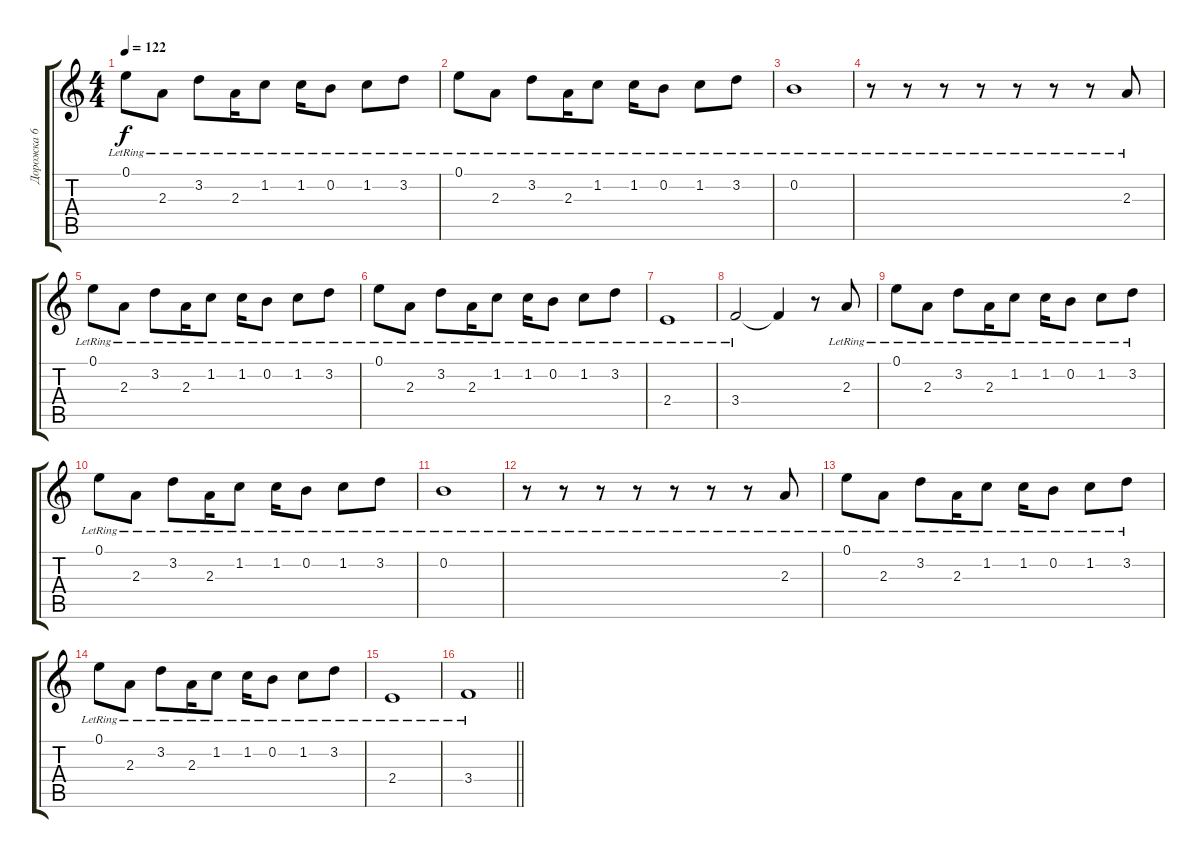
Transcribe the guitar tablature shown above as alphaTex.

\track ("Дорожка 6" "Дорожка 6") {instrument acousticguitarsteel}
\staff {score tabs}
\tuning (E4 B3 G3 D3 A2 E2) {hide}
\ts (4 4)
\tempo 122
\clef g2
\ks c
0.1{lr}.8{dy f} 2.3{lr}.8 3.2{lr}.8 2.3{lr}.16 1.2{lr}.8 1.2{lr}.16 0.2{lr}.8 1.2{lr}.8 3.2{lr}.8 |
0.1{lr}.8 2.3{lr}.8 3.2{lr}.8 2.3{lr}.16 1.2{lr}.8 1.2{lr}.16 0.2{lr}.8 1.2{lr}.8 3.2{lr}.8 |
0.2{lr}.1 |
r.8 r.8 r.8 r.8 r.8 r.8 r.8 2.3{lr}.8 |
0.1{lr}.8 2.3{lr}.8 3.2{lr}.8 2.3{lr}.16 1.2{lr}.8 1.2{lr}.16 0.2{lr}.8 1.2{lr}.8 3.2{lr}.8 |
0.1{lr}.8 2.3{lr}.8 3.2{lr}.8 2.3{lr}.16 1.2{lr}.8 1.2{lr}.16 0.2{lr}.8 1.2{lr}.8 3.2{lr}.8 |
2.4{lr}.1 |
3.4{lr}.2 3.4{t}.4 r.8 2.3{lr}.8 |
0.1{lr}.8 2.3{lr}.8 3.2{lr}.8 2.3{lr}.16 1.2{lr}.8 1.2{lr}.16 0.2{lr}.8 1.2{lr}.8 3.2{lr}.8 |
0.1{lr}.8 2.3{lr}.8 3.2{lr}.8 2.3{lr}.16 1.2{lr}.8 1.2{lr}.16 0.2{lr}.8 1.2{lr}.8 3.2{lr}.8 |
0.2{lr}.1 |
r.8 r.8 r.8 r.8 r.8 r.8 r.8 2.3{lr}.8 |
0.1{lr}.8 2.3{lr}.8 3.2{lr}.8 2.3{lr}.16 1.2{lr}.8 1.2{lr}.16 0.2{lr}.8 1.2{lr}.8 3.2{lr}.8 |
0.1{lr}.8 2.3{lr}.8 3.2{lr}.8 2.3{lr}.16 1.2{lr}.8 1.2{lr}.16 0.2{lr}.8 1.2{lr}.8 3.2{lr}.8 |
2.4{lr}.1 |
\barLineRight lightlight
3.4{lr}.1
